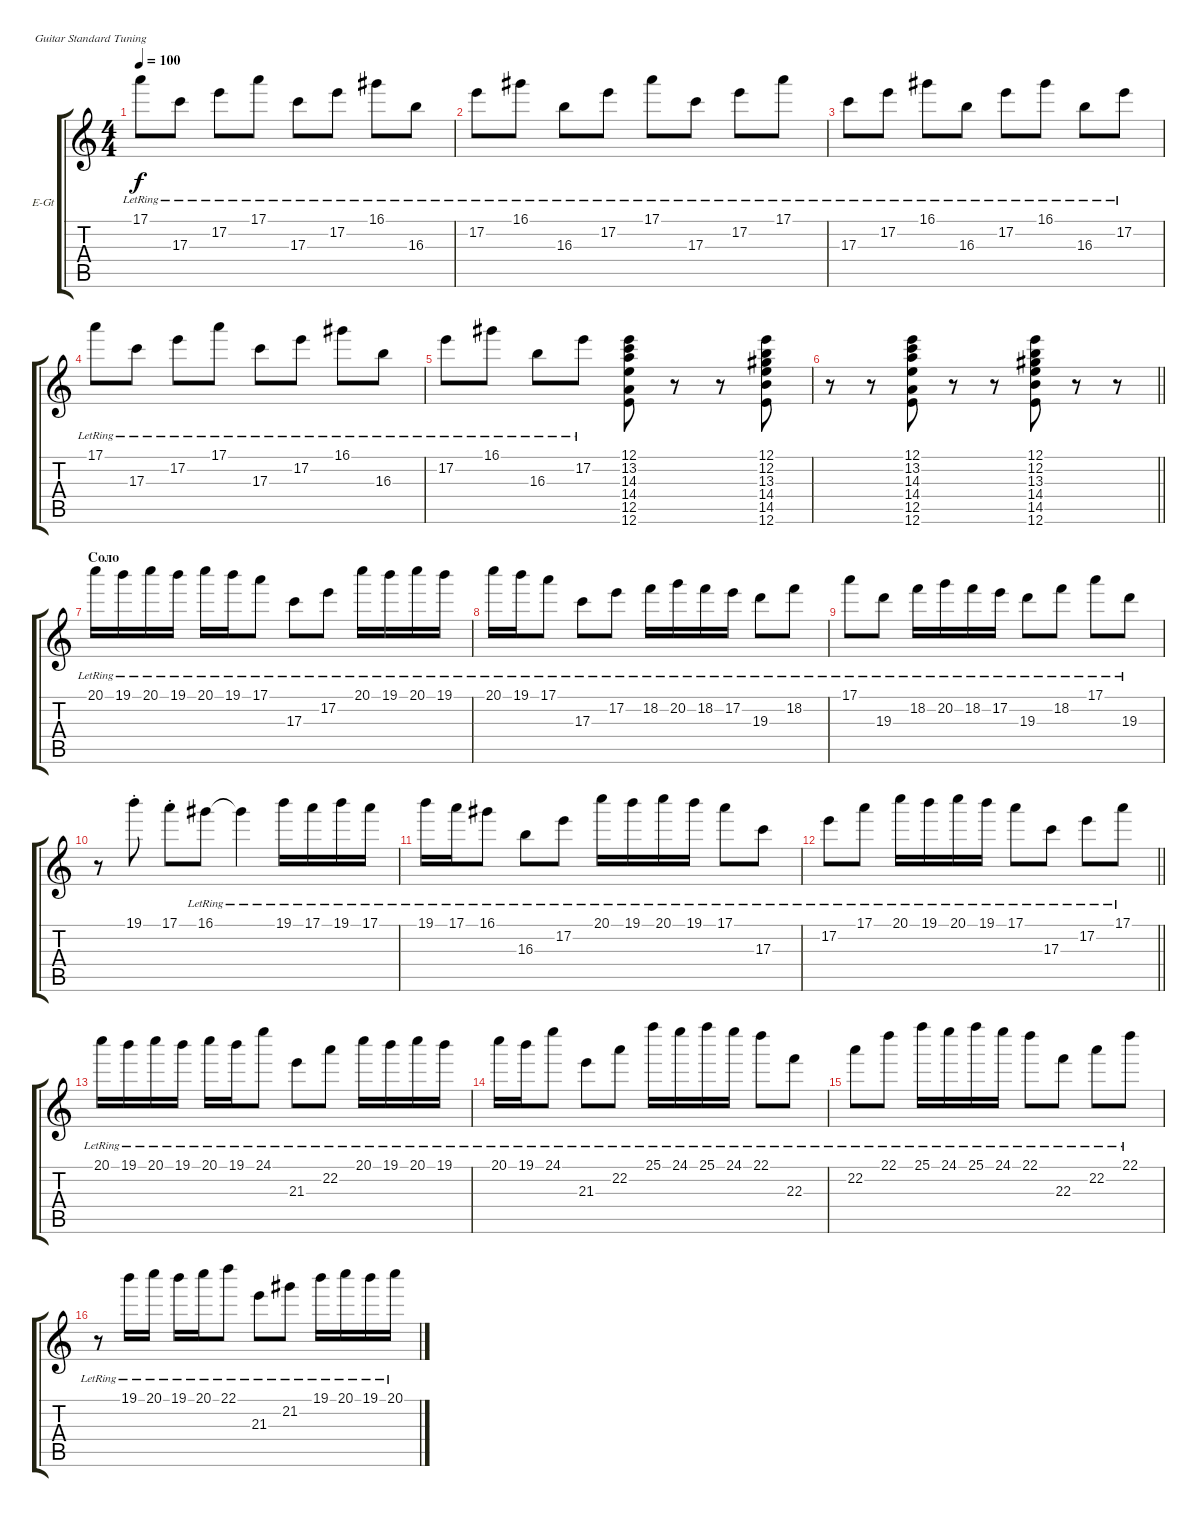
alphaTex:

\bracketExtendMode groupsimilarinstruments
\firstSystemTrackNameOrientation horizontal
\otherSystemsTrackNameOrientation horizontal
\track ("Г. Каспарян" "E-Gt") {instrument electricguitarclean}
\staff {score tabs}
\tuning (E4 B3 G3 D3 A2 E2)
\ts (4 4)
\tempo 100
\clef g2
\scale
0.333333
\ks c
17.1{lr}.8{dy f} 17.3{lr}.8 17.2{lr}.8 17.1{lr}.8 17.3{lr}.8 17.2{lr}.8 16.1{lr}.8 16.3{lr}.8 |
\scale
0.333333 17.2{lr}.8 16.1{lr}.8 16.3{lr}.8 17.2{lr}.8 17.1{lr}.8 17.3{lr}.8 17.2{lr}.8 17.1{lr}.8 |
\scale
0.333333 17.3{lr}.8 17.2{lr}.8 16.1{lr}.8 16.3{lr}.8 17.2{lr}.8 16.1{lr}.8 16.3{lr}.8 17.2{lr}.8 |
\scale
0.333333 17.1{lr}.8 17.3{lr}.8 17.2{lr}.8 17.1{lr}.8 17.3{lr}.8 17.2{lr}.8 16.1{lr}.8 16.3{lr}.8 |
\scale
0.333333 17.2{lr}.8 16.1{lr}.8 16.3{lr}.8 17.2{lr}.8 (12.1 13.2 14.3 14.4 12.5 12.6).8 r.8 r.8 (12.1 12.2 13.3 14.4 14.5 12.6).8 |
\scale
0.333333
\barLineRight lightlight
r.8 r.8 (12.1 13.2 14.3 14.4 12.5 12.6).8 r.8 r.8 (12.1 12.2 13.3 14.4 14.5 12.6).8 r.8 r.8 |
\section ("" "Соло")
\scale
0.333333 20.1{lr}.16 19.1{lr}.16 20.1{lr}.16 19.1{lr}.16 20.1{lr}.16 19.1{lr}.16 17.1{lr}.8 17.3{lr}.8 17.2{lr}.8 20.1{lr}.16 19.1{lr}.16 20.1{lr}.16 19.1{lr}.16 |
\scale
0.333333 20.1{lr}.16 19.1{lr}.16 17.1{lr}.8 17.3{lr}.8 17.2{lr}.8 18.2{lr}.16 20.2{lr}.16 18.2{lr}.16 17.2{lr}.16 19.3{lr}.8 18.2{lr}.8 |
\scale
0.333333 17.1{lr}.8 19.3{lr}.8 18.2{lr}.16 20.2{lr}.16 18.2{lr}.16 17.2{lr}.16 19.3{lr}.8 18.2{lr}.8 17.1{lr}.8 19.3{lr}.8 |
\scale
0.333333 r.8 19.1{st}.8 17.1{st}.8 16.1{lr}.8 16.1{lr t}.4 19.1{lr}.16 17.1{lr}.16 19.1{lr}.16 17.1{lr}.16 |
\scale
0.333333 19.1{lr}.16 17.1{lr}.16 16.1{lr}.8 16.3{lr}.8 17.2{lr}.8 20.1{lr}.16 19.1{lr}.16 20.1{lr}.16 19.1{lr}.16 17.1{lr}.8 17.3{lr}.8 |
\scale
0.333333
\barLineRight lightlight
17.2{lr}.8 17.1{lr}.8 20.1{lr}.16 19.1{lr}.16 20.1{lr}.16 19.1{lr}.16 17.1{lr}.8 17.3{lr}.8 17.2{lr}.8 17.1{lr}.8 |
\scale
0.333333 20.1{lr}.16 19.1{lr}.16 20.1{lr}.16 19.1{lr}.16 20.1{lr}.16 19.1{lr}.16 24.1{lr}.8 21.3{lr}.8 22.2{lr}.8 20.1{lr}.16 19.1{lr}.16 20.1{lr}.16 19.1{lr}.16 |
\scale
0.333333 20.1{lr}.16 19.1{lr}.16 24.1{lr}.8 21.3{lr}.8 22.2{lr}.8 25.1{lr}.16 24.1{lr}.16 25.1{lr}.16 24.1{lr}.16 22.1{lr}.8 22.3{lr}.8 |
\scale
0.333333 22.2{lr}.8 22.1{lr}.8 25.1{lr}.16 24.1{lr}.16 25.1{lr}.16 24.1{lr}.16 22.1{lr}.8 22.3{lr}.8 22.2{lr}.8 22.1{lr}.8 |
\scale
0.333333 r.8 19.1{lr}.16 20.1{lr}.16 19.1{lr}.16 20.1{lr}.16 22.1{lr}.8 21.3{lr}.8 21.2{lr}.8 19.1{lr}.16 20.1{lr}.16 19.1{lr}.16 20.1{lr}.16
